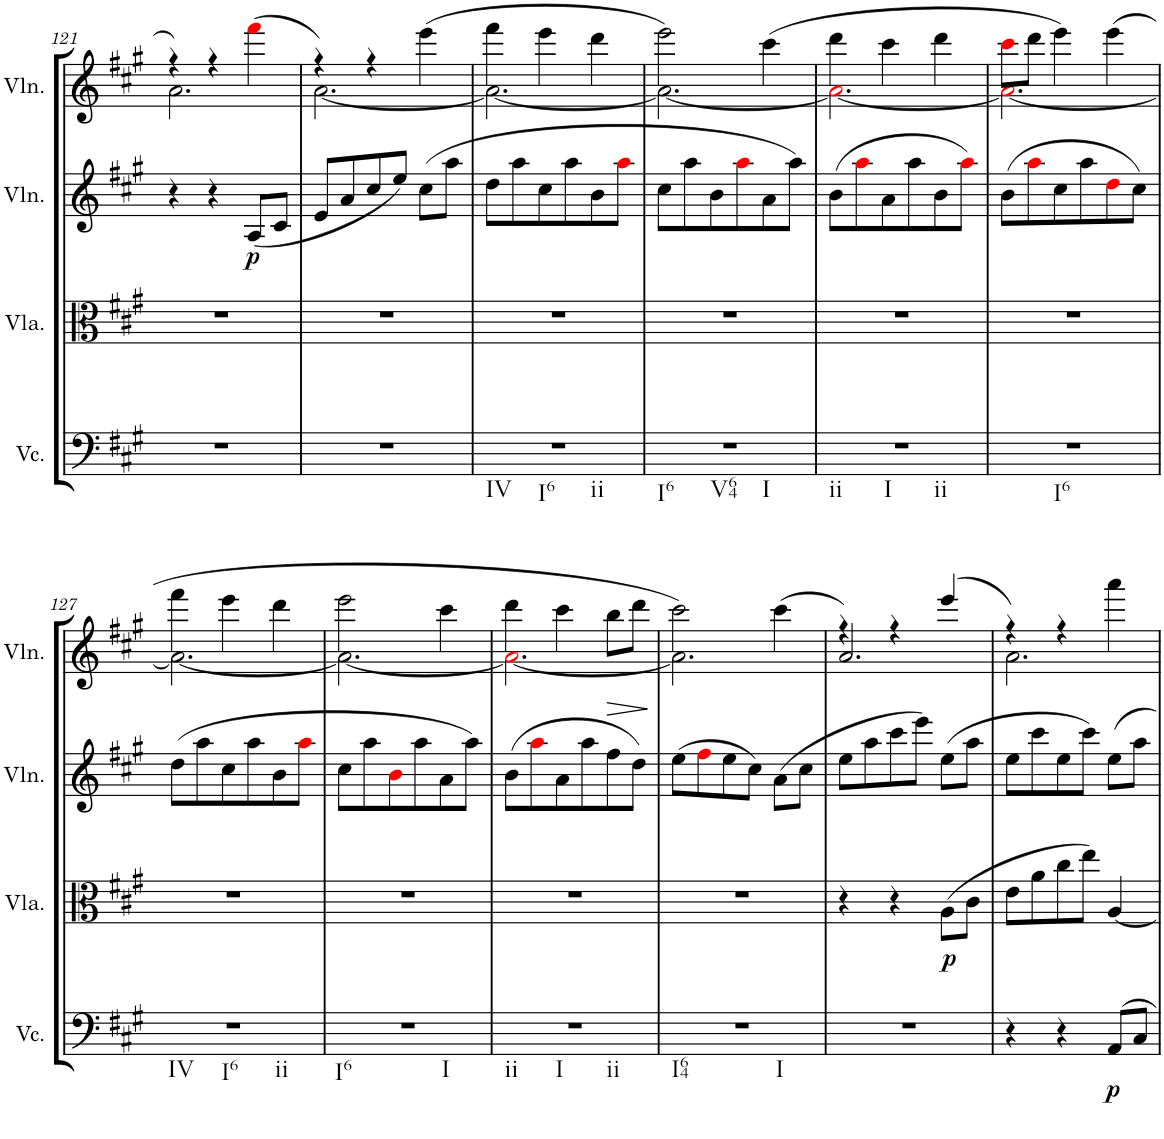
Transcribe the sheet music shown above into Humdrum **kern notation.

**kern	**dynam	**kern	**dynam	**kern	**dynam	**kern	**dynam
*part4	*part4	*part3	*part3	*part2	*part2	*part1	*part1
*staff4	*staff4	*staff3	*staff3	*staff2	*staff2	*staff1	*staff1
*I"Violoncello	*	*I"Viola	*	*I"Violin	*	*I"Violin	*
*I'Vc.	*	*I'Vla.	*	*I'Vln.	*	*I'Vln.	*
!!LO:PB:g=z
*clefF4	*	*clefC3	*	*clefG2	*	*clefG2	*
*k[f#c#g#]	*	*k[f#c#g#]	*	*k[f#c#g#]	*	*k[f#c#g#]	*
*M3/4	*	*M3/4	*	*M3/4	*	*M3/4	*
=121	=121	=121	=121	=121	=121	=121	=121
*	*	*	*	*	*	*^	*
2.r	.	2.r	.	4r	.	4r	2.a\	.
.	.	.	.	4r	.	4r	.	.
!	!	!	!	!	!LO:DY:b	!	!	!
.	.	.	.	(8A/L	p	(>4fff#i\	.	.
.	.	.	.	8c#/J	.	.	.	.
=122	=122	=122	=122	=122	=122	=122	=122	=122
2.r	.	2.r	.	8e/L	.	4r)	[2.a\	.
.	.	.	.	8a/	.	.	.	.
.	.	.	.	8cc#/	.	4r	.	.
.	.	.	.	8ee/J)	.	.	.	.
.	.	.	.	(8cc#\L	.	(>4eee\	.	.
.	.	.	.	8aa\J	.	.	.	.
=123	=123	=123	=123	=123	=123	=123	=123	=123
!LO:TX:b:t=IV	!	!	!	!	!	!	!	!
!LO:TX:b:t=I6	!	!	!	!	!	!	!	!
!LO:TX:b:t=ii	!	!	!	!	!	!	!	!
2.r	.	2.r	.	8dd\L	.	4fff#\	2.a\_	.
.	.	.	.	8aa\	.	.	.	.
.	.	.	.	8cc#\	.	4eee\	.	.
.	.	.	.	8aa\	.	.	.	.
.	.	.	.	8b\	.	4ddd\	.	.
.	.	.	.	8aai\J	.	.	.	.
=124	=124	=124	=124	=124	=124	=124	=124	=124
!LO:TX:b:t=I6	!	!	!	!	!	!	!	!
!LO:TX:b:t=V64	!	!	!	!	!	!	!	!
!LO:TX:b:t=I	!	!	!	!	!	!	!	!
2.r	.	2.r	.	8cc#\L	.	2eee\)	2.a\_	.
.	.	.	.	8aa\	.	.	.	.
.	.	.	.	8b\	.	.	.	.
.	.	.	.	8aai\	.	.	.	.
.	.	.	.	8a\	.	(>4ccc#\	.	.
.	.	.	.	8aa\J)	.	.	.	.
=125	=125	=125	=125	=125	=125	=125	=125	=125
!LO:TX:b:t=ii	!	!	!	!	!	!	!	!
!LO:TX:b:t=I	!	!	!	!	!	!	!	!
!LO:TX:b:t=ii	!	!	!	!	!	!	!	!
2.r	.	2.r	.	(8b\L	.	4ddd\	2.ai\_	.
.	.	.	.	8aai\	.	.	.	.
.	.	.	.	8a\	.	4ccc#\	.	.
.	.	.	.	8aa\	.	.	.	.
.	.	.	.	8b\	.	4ddd\	.	.
.	.	.	.	8aai\J)	.	.	.	.
=126	=126	=126	=126	=126	=126	=126	=126	=126
!LO:TX:b:t=I6	!	!	!	!	!	!	!	!
2.r	.	2.r	.	(8b\L	.	8ccc#i\L	2.ai\_	.
.	.	.	.	8aai\	.	8ddd\J	.	.
.	.	.	.	8cc#\	.	4eee\)	.	.
.	.	.	.	8aa\	.	.	.	.
.	.	.	.	8ddi\	.	(>4eee\	.	.
.	.	.	.	8cc#\J)	.	.	.	.
!!LO:LB:g=z	!!
=127	=127	=127	=127	=127	=127	=127	=127	=127
!LO:TX:b:t=IV	!	!	!	!	!	!	!	!
!LO:TX:b:t=I6	!	!	!	!	!	!	!	!
!LO:TX:b:t=ii	!	!	!	!	!	!	!	!
2.r	.	2.r	.	(8dd\L	.	4fff#\	2.a\_	.
.	.	.	.	8aa\	.	.	.	.
.	.	.	.	8cc#\	.	4eee\	.	.
.	.	.	.	8aa\	.	.	.	.
.	.	.	.	8b\	.	4ddd\	.	.
.	.	.	.	8aai\J	.	.	.	.
=128	=128	=128	=128	=128	=128	=128	=128	=128
!LO:TX:b:t=I6	!	!	!	!	!	!	!	!
!LO:TX:b:t=I	!	!	!	!	!	!	!	!
2.r	.	2.r	.	8cc#\L	.	2eee\	2.a\_	.
.	.	.	.	8aa\	.	.	.	.
.	.	.	.	8bi\	.	.	.	.
.	.	.	.	8aa\	.	.	.	.
.	.	.	.	8a\	.	4ccc#\	.	.
.	.	.	.	8aa\J)	.	.	.	.
=129	=129	=129	=129	=129	=129	=129	=129	=129
!LO:TX:b:t=ii	!	!	!	!	!	!	!	!
!LO:TX:b:t=I	!	!	!	!	!	!	!	!
!LO:TX:b:t=ii	!	!	!	!	!	!	!	!
2.r	.	2.r	.	(8b\L	.	4ddd\	2.ai\_	.
.	.	.	.	8aai\	.	.	.	.
.	.	.	.	8a\	.	4ccc#\	.	.
.	.	.	.	8aa\	.	.	.	.
!	!	!	!	!	!	!	!	!LO:HP:b
.	.	.	.	8ff#\	.	8bb\L	.	>
.	.	.	.	8dd\J)	.	8ddd\J	.	.
*	*	*	*	*	*	*v	*v	*
.	.	.	.	.	.	.	]
=130	=130	=130	=130	=130	=130	=130	=130
*	*	*	*	*	*	*^	*
!LO:TX:b:t=I64	!	!	!	!	!	!	!	!
!LO:TX:b:t=I	!	!	!	!	!	!	!	!
2.r	.	2.r	.	(8ee\L	.	2ccc#\)	2.a\]	.
.	.	.	.	8ff#i\	.	.	.	.
.	.	.	.	8ee\	.	.	.	.
.	.	.	.	8cc#\J)	.	.	.	.
.	.	.	.	(8a\L	.	(>4ccc#\	.	.
.	.	.	.	8cc#\J	.	.	.	.
=131	=131	=131	=131	=131	=131	=131	=131	=131
2.r	.	4r	.	8ee\L	.	4r)	2.a/	.
.	.	.	.	8aa\	.	.	.	.
.	.	4r	.	8ccc#\	.	4r	.	.
.	.	.	.	8eee\J)	.	.	.	.
!	!	!	!LO:DY:b	!	!	!	!	!
.	.	(8A\L	p	(8ee\L	.	(4eee/	.	.
.	.	8c#\J	.	8aa\J	.	.	.	.
=132	=132	=132	=132	=132	=132	=132	=132	=132
4r	.	8e\L	.	8ee\L	.	4r)	2.a\	.
.	.	8a\	.	8ccc#\	.	.	.	.
4r	.	8cc#\	.	8ee\	.	4r	.	.
.	.	8ee\J)	.	8ccc#\J)	.	.	.	.
!	!LO:DY:b	!	!	!	!	!	!	!
8AA/L	p	[4A/	.	8ee\L	.	4aaa\	.	.
8C#/J	.	.	.	8aa\J	.	.	.	.
*	*	*	*	*	*	*v	*v	*
=	=	=	=	=	=	=	=
*-	*-	*-	*-	*-	*-	*-	*-
